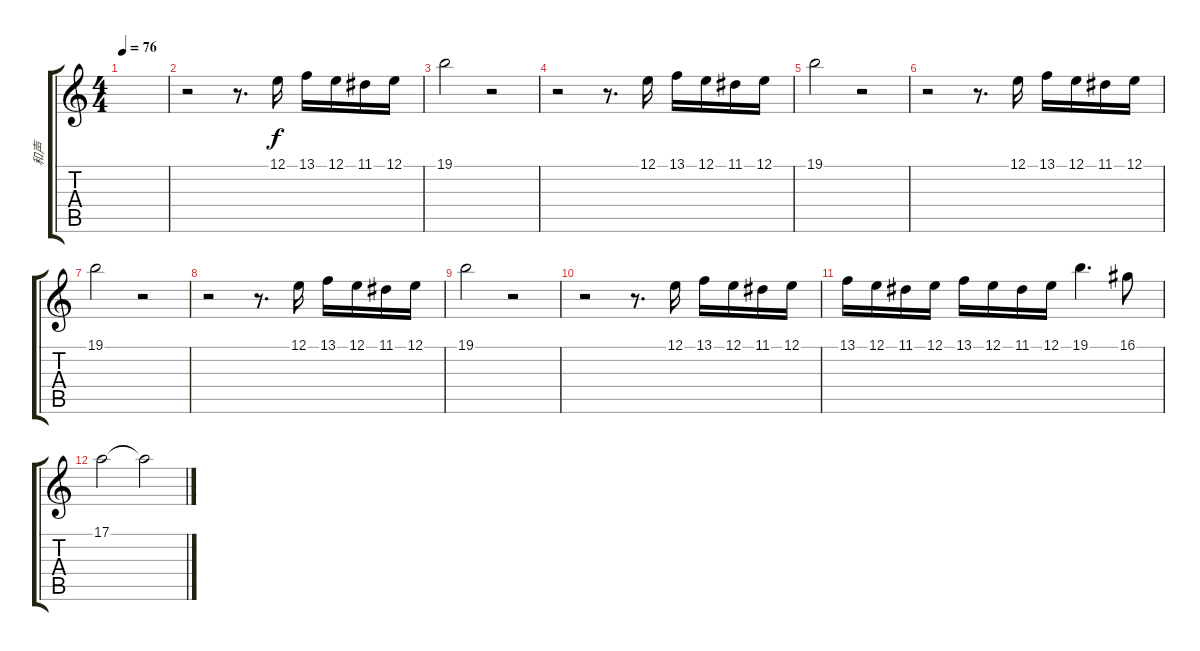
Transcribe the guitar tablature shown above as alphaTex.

\track ("和声" "和声") {instrument violin}
\staff {score tabs}
\tuning (E4 B3 G3 D3 A2 E2) {hide}
\ts (4 4)
\tempo 76
\clef g2
\ks c
|
r.2 r.8{d} 12.1.16 13.1.16 12.1.16 11.1.16 12.1.16 |
19.1.2 r.2 |
r.2 r.8{d} 12.1.16 13.1.16 12.1.16 11.1.16 12.1.16 |
19.1.2 r.2 |
r.2 r.8{d} 12.1.16 13.1.16 12.1.16 11.1.16 12.1.16 |
19.1.2 r.2 |
r.2 r.8{d} 12.1.16 13.1.16 12.1.16 11.1.16 12.1.16 |
19.1.2 r.2 |
r.2 r.8{d} 12.1.16 13.1.16 12.1.16 11.1.16 12.1.16 |
13.1.16 12.1.16 11.1.16 12.1.16 13.1.16 12.1.16 11.1.16 12.1.16 19.1.4{d} 16.1.8 |
17.1.2 17.1{t}.2
